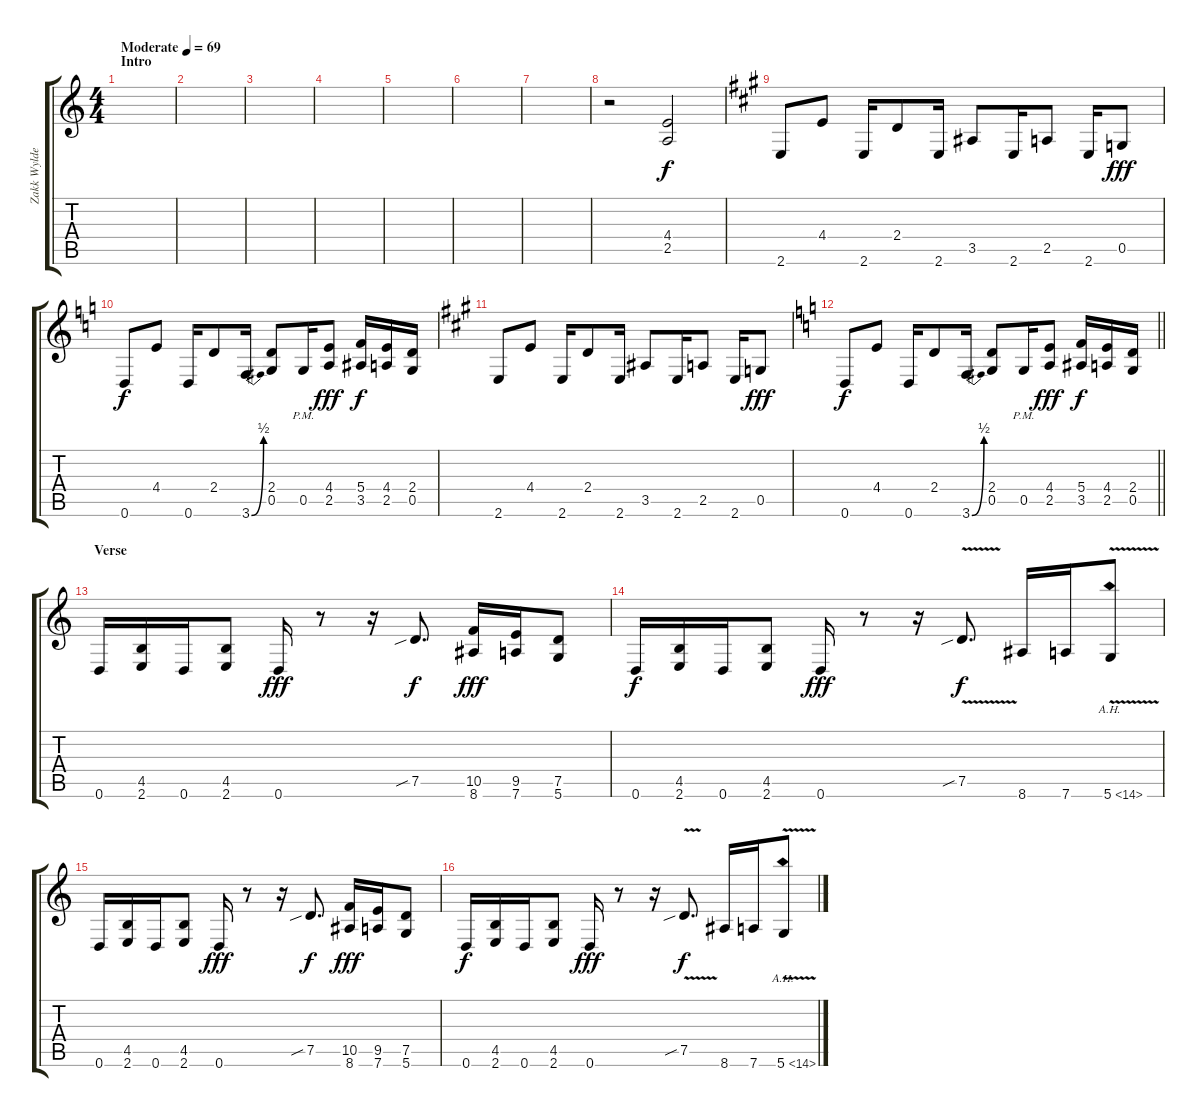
\track ("Zakk Wylde" "Zakk Wylde") {instrument distortionguitar}
\staff {score tabs}
\tuning (D4 A3 F3 C3 G2 D2) {hide}
\ts (4 4)
\section ("" "Intro")
\tempo (69 "Moderate")
\clef g2
\ks c
|
|
|
|
|
|
|
r.2 (4.4 2.5).2{balance 16} |
\ks a
2.6.8{dy f balance 8} 4.4.8 2.6.16 2.4.8 2.6.16 3.5.8 2.6.16 2.5.8 2.6.16 0.5.8{dy fff} |
\ks c
0.6.8{dy f} 4.4.8 0.6.16 2.4.8 3.6{be (bend 0 0 60 2)}.16 (2.4 0.5).8 0.5{pm}.16 (4.4 2.5).8{dy fff} (5.4 3.5).16{dy f} (4.4 2.5).16 (2.4 0.5).16 |
\ks a
2.6.8 4.4.8 2.6.16 2.4.8 2.6.16 3.5.8 2.6.16 2.5.8 2.6.16 0.5.8{dy fff} |
\barLineRight lightlight
\ks c
0.6.8{dy f} 4.4.8 0.6.16 2.4.8 3.6{be (bend 0 0 60 2)}.16 (2.4 0.5).8 0.5{pm}.16 (4.4 2.5).8{dy fff} (5.4 3.5).16{dy f} (4.4 2.5).16 (2.4 0.5).16 |
\section ("" "Verse")
0.6.16 (4.5 2.6).16 0.6.16 (4.5 2.6).8 0.6.16{dy fff} r.8 r.16 7.5{sib}.8{d dy f} (10.5 8.6).16{dy fff} (9.5 7.6).16 (7.5 5.6).8 |
0.6.16{dy f} (4.5 2.6).16 0.6.16 (4.5 2.6).8 0.6.16{dy fff} r.8 r.16 7.5{v sib}.8{d dy f} 8.6.16 7.6.16 5.6{ah 9 v}.8 |
0.6.16 (4.5 2.6).16 0.6.16 (4.5 2.6).8 0.6.16{dy fff} r.8 r.16 7.5{sib}.8{d dy f} (10.5 8.6).16{dy fff} (9.5 7.6).16 (7.5 5.6).8 |
0.6.16{dy f} (4.5 2.6).16 0.6.16 (4.5 2.6).8 0.6.16{dy fff} r.8 r.16 7.5{v sib}.8{d dy f} 8.6.16 7.6.16 5.6{ah 9 v}.8
